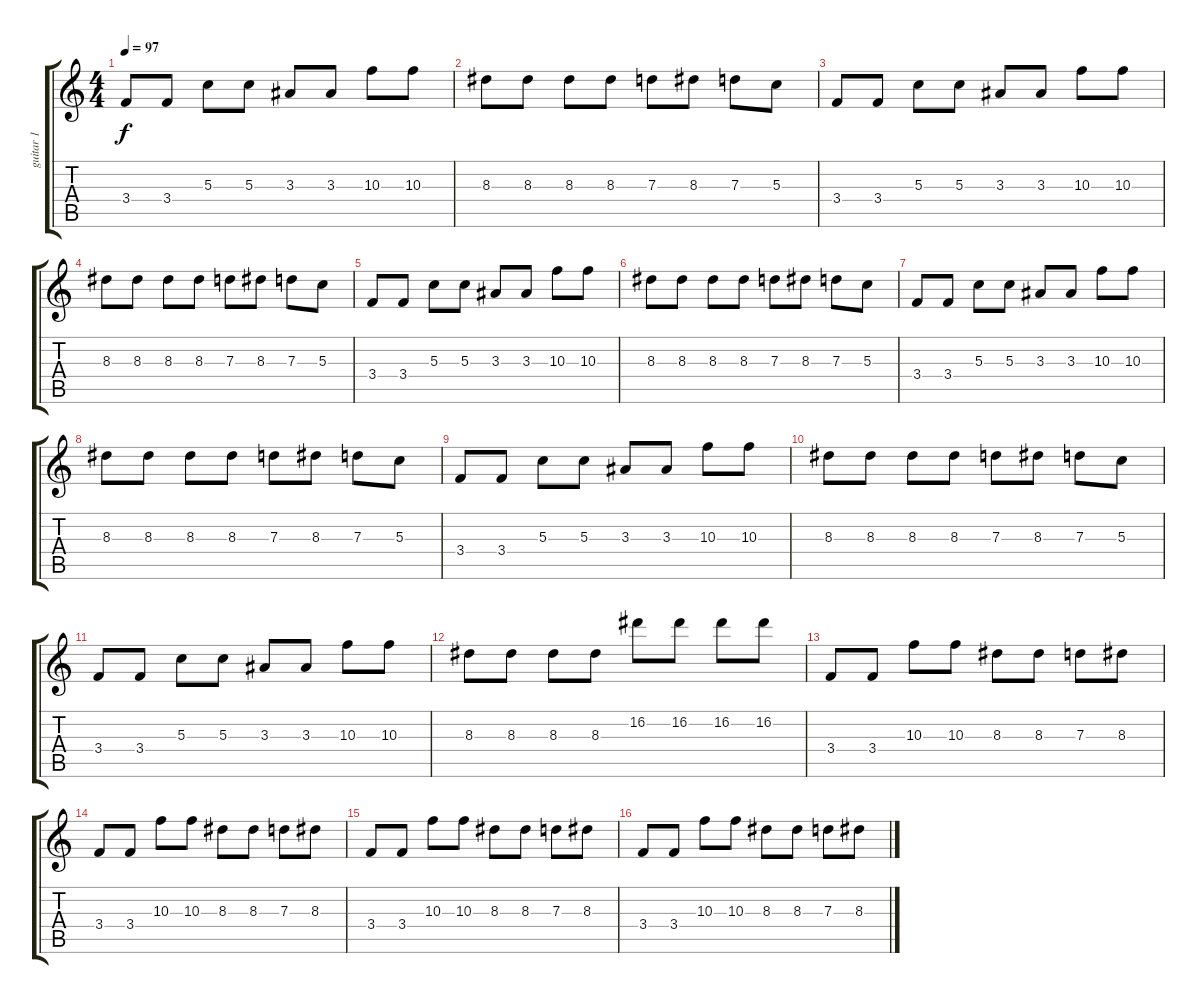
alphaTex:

\track ("guitar 1" "guitar 1") {instrument electricguitarclean}
\staff {score tabs}
\tuning (E4 B3 G3 D3 A2 E2) {hide}
\ts (4 4)
\tempo 97
\clef g2
\ks c
3.4.8{dy f} 3.4.8 5.3.8 5.3.8 3.3.8 3.3.8 10.3.8 10.3.8 |
8.3.8 8.3.8 8.3.8 8.3.8 7.3.8 8.3.8 7.3.8 5.3.8 |
3.4.8 3.4.8 5.3.8 5.3.8 3.3.8 3.3.8 10.3.8 10.3.8 |
8.3.8 8.3.8 8.3.8 8.3.8 7.3.8 8.3.8 7.3.8 5.3.8 |
3.4.8 3.4.8 5.3.8 5.3.8 3.3.8 3.3.8 10.3.8 10.3.8 |
8.3.8 8.3.8 8.3.8 8.3.8 7.3.8 8.3.8 7.3.8 5.3.8 |
3.4.8 3.4.8 5.3.8 5.3.8 3.3.8 3.3.8 10.3.8 10.3.8 |
8.3.8 8.3.8 8.3.8 8.3.8 7.3.8 8.3.8 7.3.8 5.3.8 |
3.4.8 3.4.8 5.3.8 5.3.8 3.3.8 3.3.8 10.3.8 10.3.8 |
8.3.8 8.3.8 8.3.8 8.3.8 7.3.8 8.3.8 7.3.8 5.3.8 |
3.4.8 3.4.8 5.3.8 5.3.8 3.3.8 3.3.8 10.3.8 10.3.8 |
8.3.8 8.3.8 8.3.8 8.3.8 16.2.8 16.2.8 16.2.8 16.2.8 |
3.4.8 3.4.8 10.3.8 10.3.8 8.3.8 8.3.8 7.3.8 8.3.8 |
3.4.8 3.4.8 10.3.8 10.3.8 8.3.8 8.3.8 7.3.8 8.3.8 |
3.4.8 3.4.8 10.3.8 10.3.8 8.3.8 8.3.8 7.3.8 8.3.8 |
3.4.8 3.4.8 10.3.8 10.3.8 8.3.8 8.3.8 7.3.8 8.3.8
